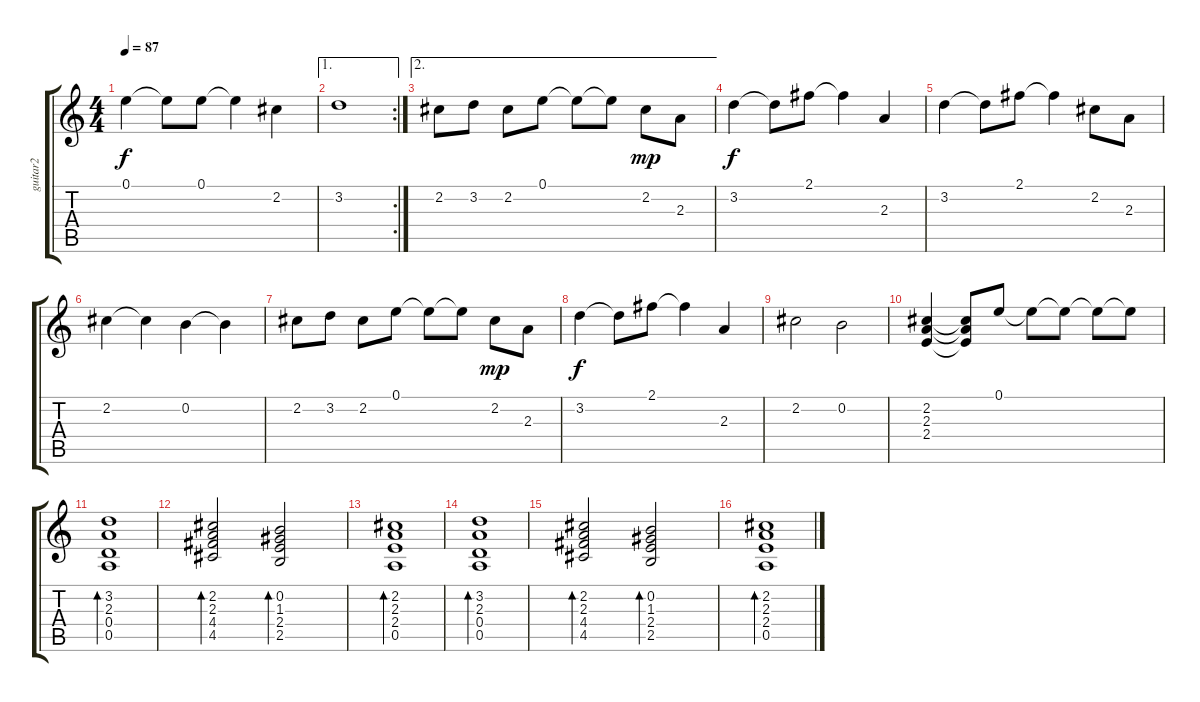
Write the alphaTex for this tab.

\track ("guitar2" "guitar2") {instrument electricguitarclean}
\staff {score tabs}
\tuning (E4 B3 G3 D3 A2 E2) {hide}
\ts (4 4)
\tempo 87
\clef g2
\ks c
0.1.4{dy f} 0.1{t}.8 0.1.8 0.1{t}.4 2.2.4 |
\ae 1
\rc 2
3.2.1 |
\ae 2
2.2.8 3.2.8 2.2.8 0.1.8 0.1{t}.8 0.1{t}.8 2.2.8{dy mp} 2.3.8 |
3.2.4{dy f} 3.2{t}.8 2.1.8 2.1{t}.4 2.3.4 |
3.2.4 3.2{t}.8 2.1.8 2.1{t}.4 2.2.8 2.3.8 |
2.2.4 2.2{t}.4 0.2.4 0.2{t}.4 |
2.2.8 3.2.8 2.2.8 0.1.8 0.1{t}.8 0.1{t}.8 2.2.8{dy mp} 2.3.8 |
3.2.4{dy f} 3.2{t}.8 2.1.8 2.1{t}.4 2.3.4 |
2.2.2 0.2.2 |
(2.2 2.3 2.4).4 (2.2{t} 2.3{t} 2.4{t}).8 0.1.8 0.1{t}.8 0.1{t}.8 0.1{t}.8 0.1{t}.8 |
(3.2 2.3 0.4 0.5).1{bd 240} |
(2.2 2.3 4.4 4.5).2{bd 240} (0.2 1.3 2.4 2.5).2{bd 240} |
(2.2 2.3 2.4 0.5).1{bd 240} |
(3.2 2.3 0.4 0.5).1{bd 240} |
(2.2 2.3 4.4 4.5).2{bd 240} (0.2 1.3 2.4 2.5).2{bd 240} |
(2.2 2.3 2.4 0.5).1{bd 240}
